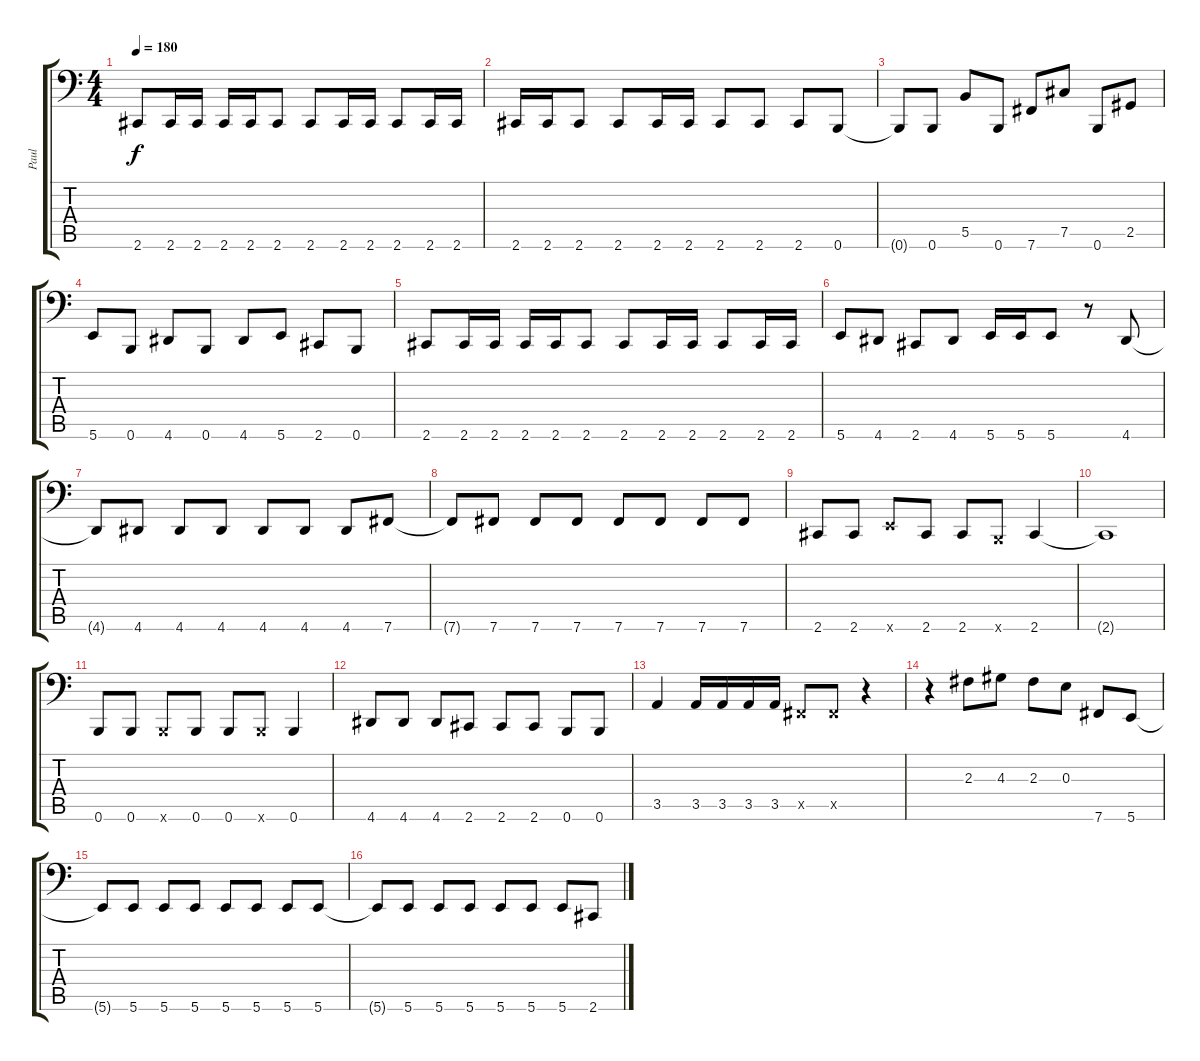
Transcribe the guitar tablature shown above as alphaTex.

\track ("Paul" "Paul") {instrument electricbasspick}
\staff {score tabs}
\tuning (Db3 Ab2 E2 B1 Gb1 B0) {hide}
\ts (4 4)
\tempo 180
\clef f4
\ks c
2.6.8{dy f} 2.6.16 2.6.16 2.6.16 2.6.16 2.6.8 2.6.8 2.6.16 2.6.16 2.6.8 2.6.16 2.6.16 |
2.6.16 2.6.16 2.6.8 2.6.8 2.6.16 2.6.16 2.6.8 2.6.8 2.6.8 0.6.8 |
0.6{t}.8 0.6.8 5.5.8 0.6.8 7.6.8 7.5.8 0.6.8 2.5.8 |
5.6.8 0.6.8 4.6.8 0.6.8 4.6.8 5.6.8 2.6.8 0.6.8 |
2.6.8 2.6.16 2.6.16 2.6.16 2.6.16 2.6.8 2.6.8 2.6.16 2.6.16 2.6.8 2.6.16 2.6.16 |
5.6.8 4.6.8 2.6.8 4.6.8 5.6.16 5.6.16 5.6.8 r.8 4.6.8 |
4.6{t}.8 4.6.8 4.6.8 4.6.8 4.6.8 4.6.8 4.6.8 7.6.8 |
7.6{t}.8 7.6.8 7.6.8 7.6.8 7.6.8 7.6.8 7.6.8 7.6.8 |
2.6.8 2.6.8 5.6{x}.8 2.6.8 2.6.8 0.6{x}.8 2.6.4 |
2.6{t}.1 |
0.6.8 0.6.8 0.6{x}.8 0.6.8 0.6.8 0.6{x}.8 0.6.4 |
4.6.8 4.6.8 4.6.8 2.6.8 2.6.8 2.6.8 0.6.8 0.6.8 |
3.5.4 3.5.16 3.5.16 3.5.16 3.5.16 0.5{x}.8 0.5{x}.8 r.4 |
r.4 2.3.8 4.3.8 2.3.8 0.3.8 7.6.8 5.6.8 |
5.6{t}.8 5.6.8 5.6.8 5.6.8 5.6.8 5.6.8 5.6.8 5.6.8 |
5.6{t}.8 5.6.8 5.6.8 5.6.8 5.6.8 5.6.8 5.6.8 2.6.8
